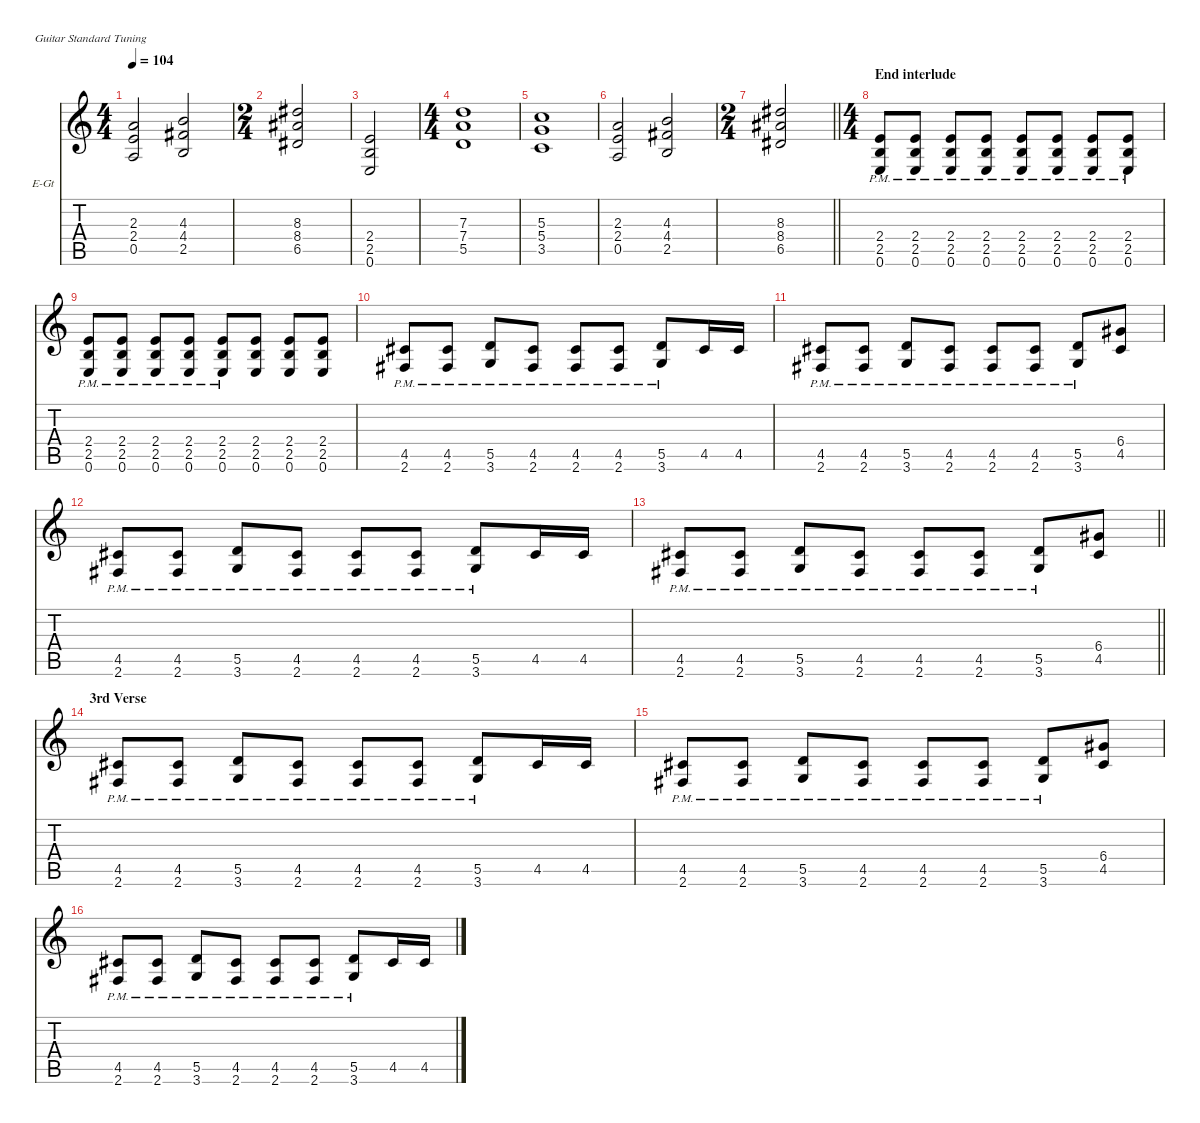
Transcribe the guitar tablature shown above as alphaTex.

\hideDynamics
\bracketExtendMode nobrackets
\firstSystemTrackNameOrientation horizontal
\otherSystemsTrackNameOrientation horizontal
\track ("James Hetfield" "E-Gt") {instrument distortionguitar}
\staff {score tabs}
\tuning (E4 B3 G3 D3 A2 E2)
\ts (4 4)
\tempo 104
\clef g2
\ks c
(2.3 2.4 0.5).2{dy f} (4.3 4.4{acc #} 2.5).2 |
\ts (2 4)
\beaming (8 2 2)
(8.3{acc #} 8.4{acc #} 6.5{acc #}).2 |
(2.4 2.5 0.6).2 |
\ts (4 4)
\beaming (8 2 2 2 2)
(7.3 7.4 5.5).1 |
(5.3 5.4 3.5).1 |
(2.3 2.4 0.5).2 (4.3 4.4{acc #} 2.5).2 |
\ts (2 4)
\beaming (8 2 2)
\barLineRight lightlight
(8.3{acc #} 8.4{acc #} 6.5{acc #}).2 |
\ts (4 4)
\beaming (8 2 2 2 2)
\section ("" "End interlude")
(2.4{pm} 2.5{pm} 0.6{pm}).8{dy fff} (2.4{pm} 2.5{pm} 0.6{pm}).8 (2.4{pm} 2.5{pm} 0.6{pm}).8 (2.4{pm} 2.5{pm} 0.6{pm}).8 (2.4{pm} 2.5{pm} 0.6{pm}).8 (2.4{pm} 2.5{pm} 0.6{pm}).8 (2.4{pm} 2.5{pm} 0.6{pm}).8 (2.4{pm} 2.5{pm} 0.6{pm}).8 |
(2.4{pm} 2.5{pm} 0.6{pm}).8 (2.4{pm} 2.5{pm} 0.6{pm}).8 (2.4{pm} 2.5{pm} 0.6{pm}).8 (2.4{pm} 2.5{pm} 0.6{pm}).8 (2.4{pm} 2.5{pm} 0.6{pm}).8 (2.4 2.5 0.6).8 (2.4 2.5 0.6).8 (2.4 2.5 0.6).8 |
(4.5{pm acc #} 2.6{pm acc #}).8 (4.5{pm acc #} 2.6{pm acc #}).8 (5.5{pm} 3.6{pm}).8{dy f} (4.5{pm acc #} 2.6{pm acc #}).8{dy fff} (4.5{pm acc #} 2.6{pm acc #}).8 (4.5{pm acc #} 2.6{pm acc #}).8 (5.5{pm} 3.6{pm}).8{dy f} 4.5{acc #}.16{dy fff} 4.5{acc #}.16 |
(4.5{pm acc #} 2.6{pm acc #}).8 (4.5{pm acc #} 2.6{pm acc #}).8 (5.5{pm} 3.6{pm}).8 (4.5{pm acc #} 2.6{pm acc #}).8 (4.5{pm acc #} 2.6{pm acc #}).8 (4.5{pm acc #} 2.6{pm acc #}).8 (5.5{pm} 3.6{pm}).8 (6.4{acc #} 4.5{acc #}).8 |
(4.5{pm acc #} 2.6{pm acc #}).8 (4.5{pm acc #} 2.6{pm acc #}).8 (5.5{pm} 3.6{pm}).8{dy f} (4.5{pm acc #} 2.6{pm acc #}).8{dy fff} (4.5{pm acc #} 2.6{pm acc #}).8 (4.5{pm acc #} 2.6{pm acc #}).8 (5.5{pm} 3.6{pm}).8{dy f} 4.5{acc #}.16{dy fff} 4.5{acc #}.16 |
\barLineRight lightlight
(4.5{pm acc #} 2.6{pm acc #}).8 (4.5{pm acc #} 2.6{pm acc #}).8 (5.5{pm} 3.6{pm}).8 (4.5{pm acc #} 2.6{pm acc #}).8 (4.5{pm acc #} 2.6{pm acc #}).8 (4.5{pm acc #} 2.6{pm acc #}).8 (5.5{pm} 3.6{pm}).8 (6.4{acc #} 4.5{acc #}).8 |
\section ("" "3rd Verse")
(4.5{pm acc #} 2.6{pm acc #}).8 (4.5{pm acc #} 2.6{pm acc #}).8 (5.5{pm} 3.6{pm}).8{dy f} (4.5{pm acc #} 2.6{pm acc #}).8{dy fff} (4.5{pm acc #} 2.6{pm acc #}).8 (4.5{pm acc #} 2.6{pm acc #}).8 (5.5{pm} 3.6{pm}).8{dy f} 4.5{acc #}.16{dy fff} 4.5{acc #}.16 |
(4.5{pm acc #} 2.6{pm acc #}).8 (4.5{pm acc #} 2.6{pm acc #}).8 (5.5{pm} 3.6{pm}).8 (4.5{pm acc #} 2.6{pm acc #}).8 (4.5{pm acc #} 2.6{pm acc #}).8 (4.5{pm acc #} 2.6{pm acc #}).8 (5.5{pm} 3.6{pm}).8 (6.4{acc #} 4.5{acc #}).8 |
(4.5{pm acc #} 2.6{pm acc #}).8 (4.5{pm acc #} 2.6{pm acc #}).8 (5.5{pm} 3.6{pm}).8{dy f} (4.5{pm acc #} 2.6{pm acc #}).8{dy fff} (4.5{pm acc #} 2.6{pm acc #}).8 (4.5{pm acc #} 2.6{pm acc #}).8 (5.5{pm} 3.6{pm}).8{dy f} 4.5{acc #}.16{dy fff} 4.5{acc #}.16
